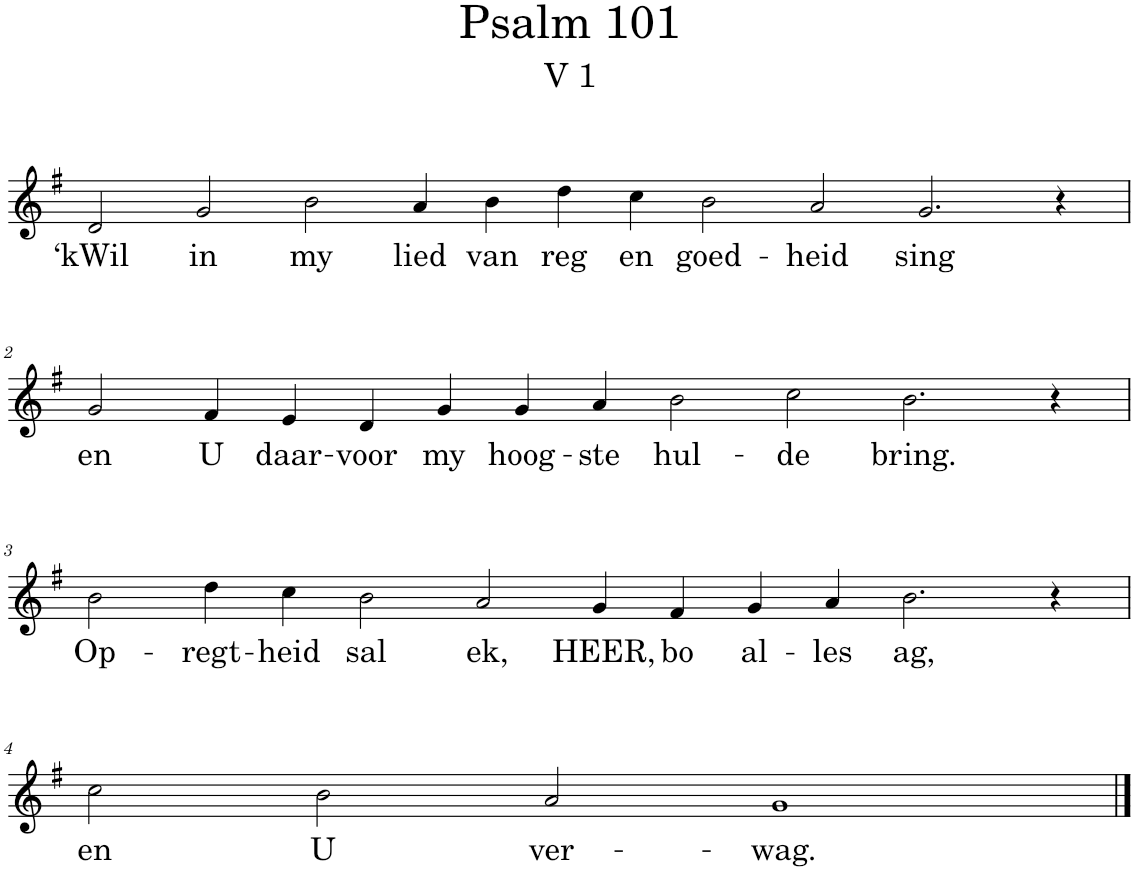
**kern	**text
*part1	*part1
*staff1	*staff1
*I"Pipe Organ	*
*I'Org.	*
*clefG2	*
*k[f#]	*
*M18/4	*
=1	=1
!	!LO:LY:b
2d/	‘kWil
!	!LO:LY:b
2g/	in
!	!LO:LY:b
2b\	my
!	!LO:LY:b
4a/	lied
!	!LO:LY:b
4b\	van
!	!LO:LY:b
4dd\	reg
!	!LO:LY:b
4cc\	en
!	!LO:LY:b
2b\	goed-
!	!LO:LY:b
2a/	-heid
!	!LO:LY:b
2.g/	sing
4r	.
!!LO:LB:g=z
=2	=2
*M16/4	*
!	!LO:LY:b
2g/	en
!	!LO:LY:b
4f#/	U
!	!LO:LY:b
4e/	daar-
!	!LO:LY:b
4d/	-voor
!	!LO:LY:b
4g/	my
!	!LO:LY:b
4g/	hoog-
!	!LO:LY:b
4a/	-ste
!	!LO:LY:b
2b\	hul-
!	!LO:LY:b
2cc\	-de
!	!LO:LY:b
2.b\	bring.
4r	.
!!LO:LB:g=z
=3	=3
!	!LO:LY:b
2b\	Op-
!	!LO:LY:b
4dd\	-regt-
!	!LO:LY:b
4cc\	-heid
!	!LO:LY:b
2b\	sal
!	!LO:LY:b
2a/	ek,
!	!LO:LY:b
4g/	HEER,
!	!LO:LY:b
4f#/	bo
!	!LO:LY:b
4g/	al-
!	!LO:LY:b
4a/	-les
!	!LO:LY:b
2.b\	ag,
4r	.
!!LO:LB:g=z
=4	=4
*M10/4	*
!	!LO:LY:b
2cc\	en
!	!LO:LY:b
2b\	U
!	!LO:LY:b
2a/	ver-
!	!LO:LY:b
1g	-wag.
==	==
*-	*-
